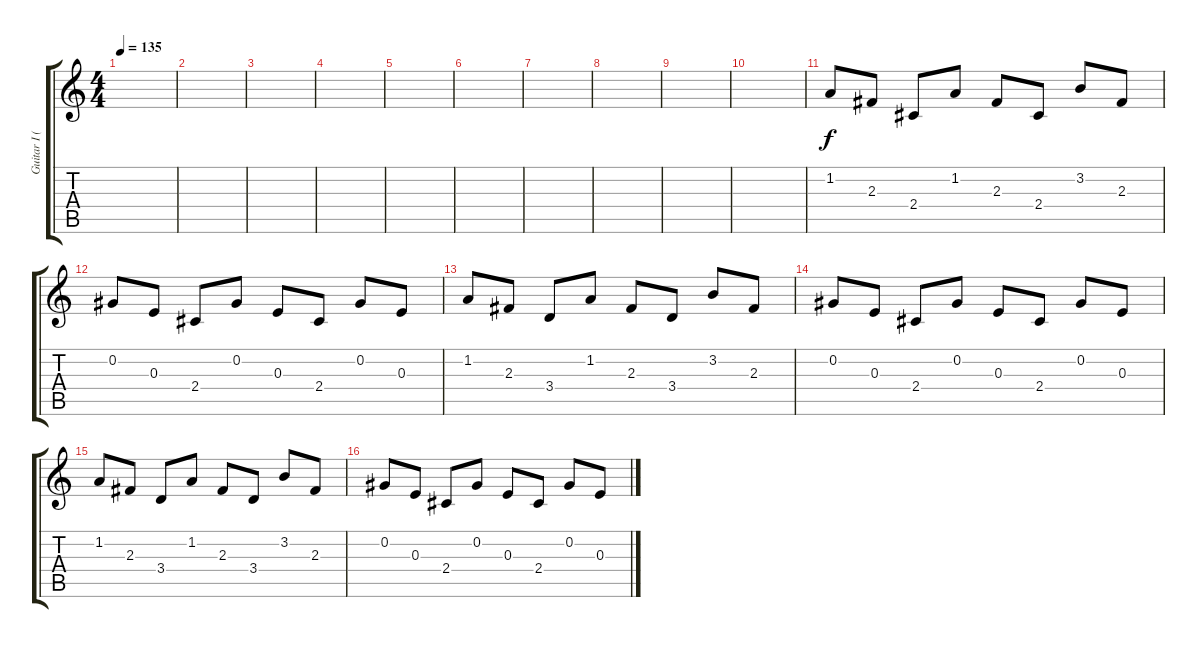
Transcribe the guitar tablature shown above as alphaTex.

\track ("Guitar I ( Acoustic )" "Guitar I (") {instrument acousticguitarsteel}
\staff {score tabs}
\tuning (Db4 Ab3 E3 B2 Gb2 Db2) {hide}
\ts (4 4)
\tempo 135
\clef g2
\ks c
|
|
|
|
|
|
|
|
|
|
1.2.8 2.3.8 2.4.8 1.2.8 2.3.8 2.4.8 3.2.8 2.3.8 |
0.2.8 0.3.8 2.4.8 0.2.8 0.3.8 2.4.8 0.2.8 0.3.8 |
1.2.8 2.3.8 3.4.8 1.2.8 2.3.8 3.4.8 3.2.8 2.3.8 |
0.2.8 0.3.8 2.4.8 0.2.8 0.3.8 2.4.8 0.2.8 0.3.8 |
1.2.8 2.3.8 3.4.8 1.2.8 2.3.8 3.4.8 3.2.8 2.3.8 |
0.2.8 0.3.8 2.4.8 0.2.8 0.3.8 2.4.8 0.2.8 0.3.8
